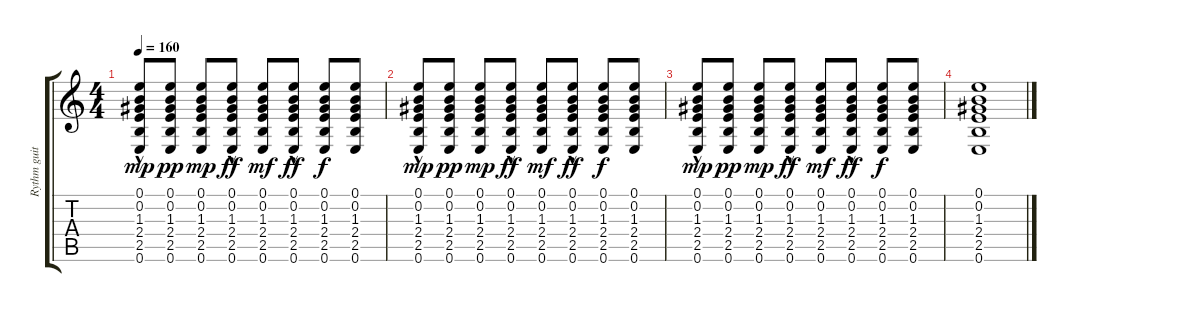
\track ("Rythm guitar" "Rythm guit") {instrument acousticguitarsteel}
\staff {score tabs}
\tuning (E4 B3 G3 D3 A2 E2) {hide}
\ts (4 4)
\tempo 160
\clef g2
\ks c
(0.1 0.2 1.3 2.4 2.5 0.6{hac}).8{dy mp} (0.1 0.2 1.3 2.4 2.5 0.6).8{dy pp} (0.1 0.2 1.3 2.4 2.5 0.6).8{dy mp} (0.1{hac} 0.2 1.3 2.4{hac} 2.5 0.6).8{dy ff} (0.1 0.2 1.3 2.4 2.5 0.6).8{dy mf} (0.1 0.2{hac} 1.3 2.4 2.5 0.6).8{dy ff} (0.1 0.2 1.3 2.4 2.5 0.6).8{dy f} (0.1 0.2 1.3 2.4 2.5 0.6).8 |
(0.1 0.2 1.3 2.4 2.5 0.6{hac}).8{dy mp} (0.1 0.2 1.3 2.4 2.5 0.6).8{dy pp} (0.1 0.2 1.3 2.4 2.5 0.6).8{dy mp} (0.1{hac} 0.2 1.3 2.4{hac} 2.5 0.6).8{dy ff} (0.1 0.2 1.3 2.4 2.5 0.6).8{dy mf} (0.1 0.2{hac} 1.3 2.4 2.5 0.6).8{dy ff} (0.1 0.2 1.3 2.4 2.5 0.6).8{dy f} (0.1 0.2 1.3 2.4 2.5 0.6).8 |
(0.1 0.2 1.3 2.4 2.5 0.6{hac}).8{dy mp} (0.1 0.2 1.3 2.4 2.5 0.6).8{dy pp} (0.1 0.2 1.3 2.4 2.5 0.6).8{dy mp} (0.1{hac} 0.2 1.3 2.4{hac} 2.5 0.6).8{dy ff} (0.1 0.2 1.3 2.4 2.5 0.6).8{dy mf} (0.1 0.2{hac} 1.3 2.4 2.5 0.6).8{dy ff} (0.1 0.2 1.3 2.4 2.5 0.6).8{dy f} (0.1 0.2 1.3 2.4 2.5 0.6).8 |
(0.1 0.2 1.3 2.4 2.5 0.6).1
